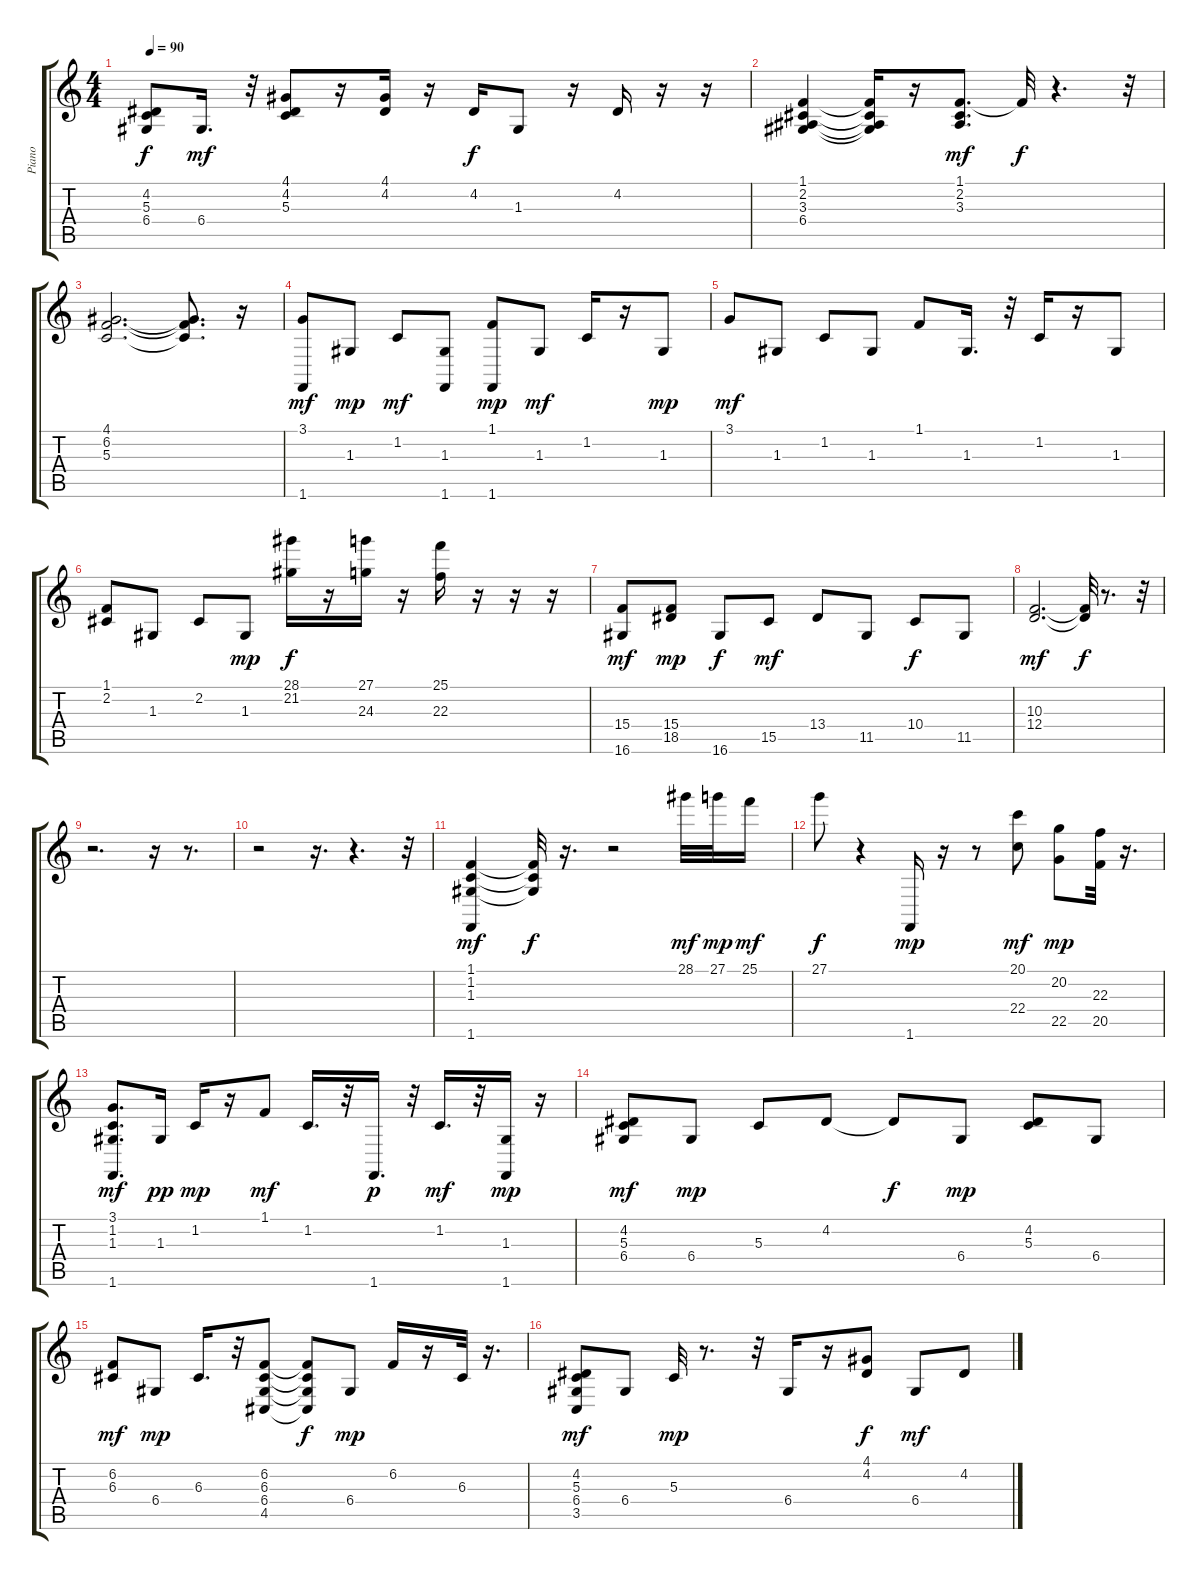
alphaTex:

\track ("Piano            " "Piano     ") {instrument brightacousticpiano}
\staff {score tabs}
\tuning (E4 B3 G3 D3 A2 E2) {hide}
\ts (4 4)
\tempo 90
\clef g2
\ks c
(4.2 5.3 6.4).8{dy f} 6.4.16{d dy mf} r.32 (4.1 4.2 5.3).8 r.16 (4.1 4.2).16 r.16 4.2.16{dy f} 1.3.8 r.16 4.2.16 r.16 r.16 |
(1.1 2.2 3.3 6.4).4 (1.1{t} 2.2{t} 3.3{t} 6.4{t}).16 r.16 (1.1 2.2 3.3).8{d dy mf} 1.1{t}.32{dy f} r.4{d} r.32 |
(4.1 6.2 5.3).2{d} (4.1{t} 6.2{t} 5.3{t}).8{d} r.16 |
(3.1 1.6).8{dy mf} 1.3.8{dy mp} 1.2.8{dy mf} (1.3 1.6).8 (1.1 1.6).8{dy mp} 1.3.8{dy mf} 1.2.16 r.16 1.3.8{dy mp} |
3.1.8{dy mf} 1.3.8 1.2.8 1.3.8 1.1.8 1.3.16{d} r.32 1.2.16 r.16 1.3.8 |
(1.1 2.2).8 1.3.8 2.2.8 1.3.8{dy mp} (28.1 21.2).16{dy f} r.16 (27.1 24.3).16 r.16 (25.1 22.3).16 r.16 r.16 r.16 |
(15.4 16.6).8{dy mf} (15.4 18.5).8{dy mp} 16.6.8{dy f} 15.5.8{dy mf} 13.4.8 11.5.8 10.4.8{dy f} 11.5.8 |
(10.3 12.4).2{d dy mf} (10.3{t} 12.4{t}).32{dy f} r.8{d} r.32 |
r.2{d} r.16 r.8{d} |
r.2 r.16{d} r.4{d} r.32 |
(1.1 1.2 1.3 1.6).4{dy mf} (1.1{t} 1.2{t} 1.3{t}).32{dy f} r.16{d} r.2 28.1.32{dy mf} 27.1.32{dy mp} 25.1.16{dy mf} |
27.1.8{dy f} r.4 1.6.16{dy mp} r.16 r.8 (20.1 22.4).8{dy mf} (20.2 22.5).8{dy mp} (22.3 20.5).32 r.16{d} |
(3.1 1.2 1.3 1.6).8{d dy mf} 1.3.16{dy pp} 1.2.16{dy mp} r.16 1.1.8{dy mf} 1.2.16{d} r.32 1.6.16{d dy p} r.32 1.2.16{d dy mf} r.32 (1.3 1.6).16{dy mp} r.16 |
(4.2 5.3 6.4).8{dy mf} 6.4.8{dy mp} 5.3.8 4.2.8 4.2{t}.8{dy f} 6.4.8{dy mp} (4.2 5.3).8 6.4.8 |
(6.2 6.3).8{dy mf} 6.4.8{dy mp} 6.3.16{d} r.32 (6.2 6.3 6.4 4.5).8 (6.2{t} 6.3{t} 6.4{t} 4.5{t}).8{dy f} 6.4.8{dy mp} 6.2.16 r.16 6.3.32 r.16{d} |
(4.2 5.3 6.4 3.5).8{dy mf} 6.4.8 5.3.32{dy mp} r.8{d} r.32 6.4.16 r.16 (4.1 4.2).8{dy f} 6.4.8{dy mf} 4.2.8
